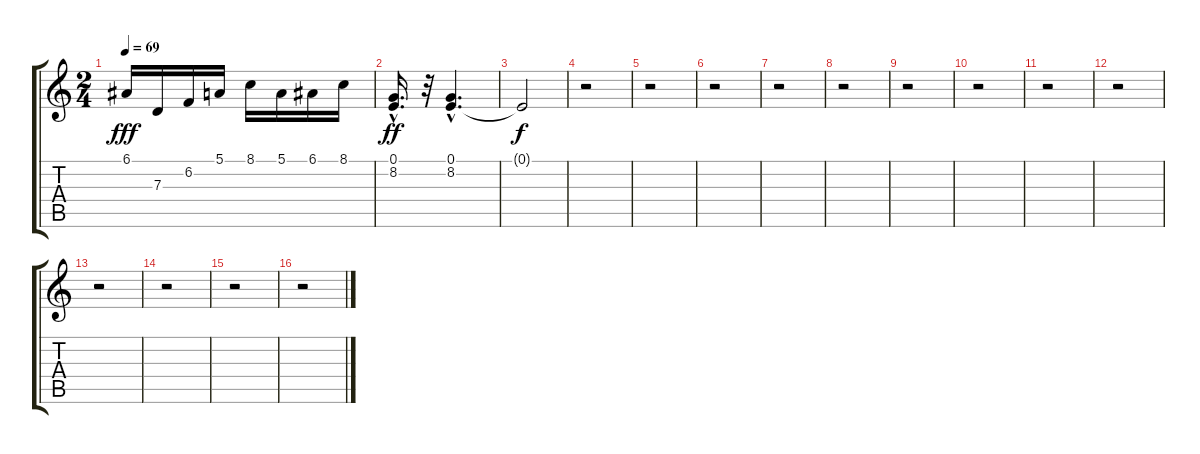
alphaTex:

\track "" {instrument trombone}
\staff {score tabs}
\tuning (E4 B3 G3 D3 A2 E2) {hide}
\ts (2 4)
\tempo 69
\clef g2
\ks c
6.1.16{dy fff} 7.3.16 6.2.16 5.1.16 8.1.16 5.1.16 6.1.16 8.1.16 |
(0.1{hac} 8.2).16{d dy ff} r.32 (0.1{hac} 8.2).4{d} |
0.1{t}.2{dy f} |
r.2 |
r.2 |
r.2 |
r.2 |
r.2 |
r.2 |
r.2 |
r.2 |
r.2 |
r.2 |
r.2 |
r.2 |
r.2
